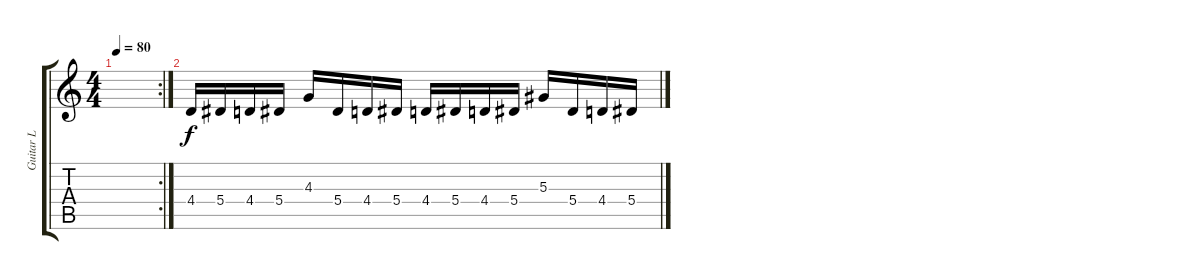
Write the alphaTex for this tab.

\track ("Guitar L" "Guitar L") {instrument distortionguitar}
\staff {score tabs}
\tuning (C4 G3 Eb3 Bb2 F2 C2) {hide}
\rc 2
\ts (4 4)
\tempo 80
\clef g2
\ks c
|
4.4.16 5.4.16 4.4.16 5.4.16 4.3.16 5.4.16 4.4.16 5.4.16 4.4.16 5.4.16 4.4.16 5.4.16 5.3.16 5.4.16 4.4.16 5.4.16
